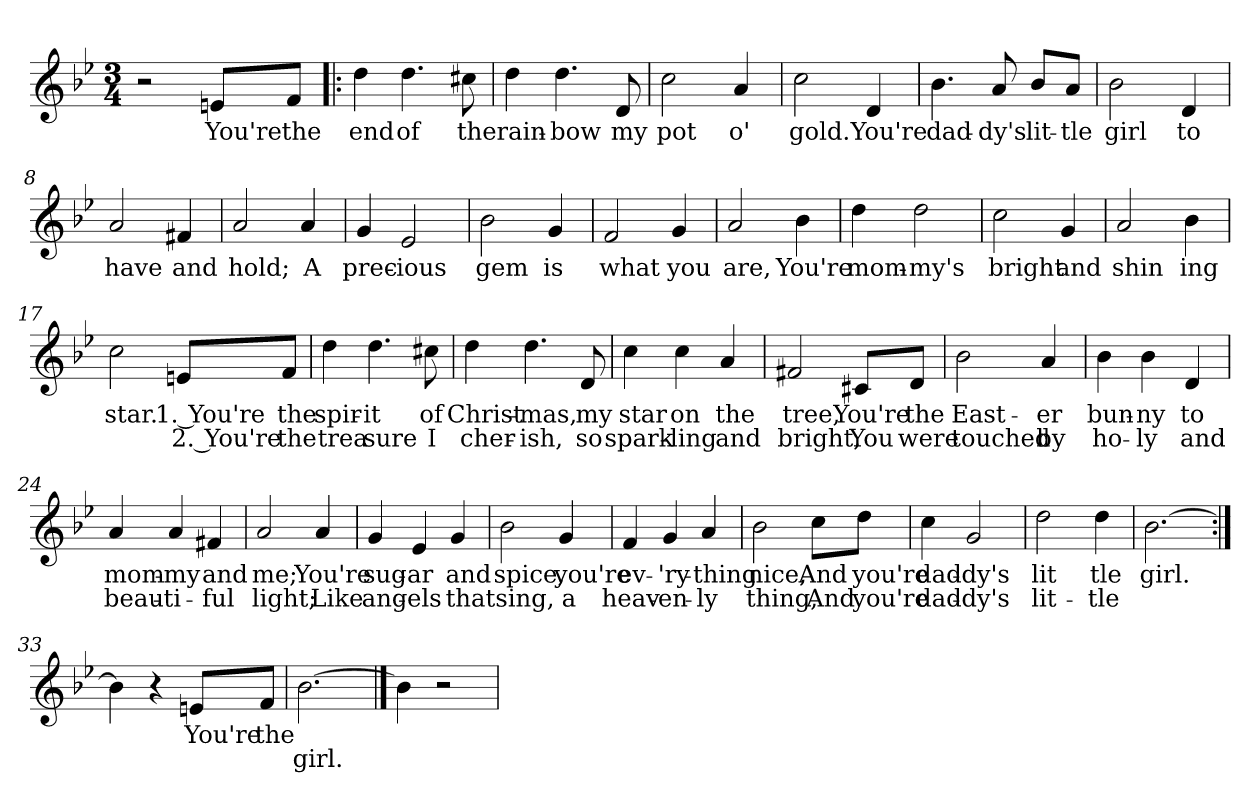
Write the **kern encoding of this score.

**kern	**text	**text
*part1	*part1	*part1
*staff1	*staff1	*staff1
*clefG2	*	*
*k[b-e-]	*	*
*B-:	*	*
*M3/4	*	*
=1	=1	=1
2r	.	.
8en/L	You're	.
8f/J	the	.
=2!|:	=2!|:	=2!|:
4dd\	end	.
4.dd\	of	.
8cc#X\	the	.
=3	=3	=3
4dd\	rain-	.
4.dd\	-bow	.
8d/	my	.
=4	=4	=4
2cc\	pot	.
4a/	o'	.
=5	=5	=5
2cc\	gold.	.
4d/	You're	.
!!LO:LB:g=z
=6	=6	=6
4.b-\	dad-	.
8a/	-dy's	.
8b-/L	lit-	.
8a/J	-tle	.
=7	=7	=7
2b-\	girl	.
4d/	to	.
=8	=8	=8
2a/	have	.
4f#X/	and	.
=9	=9	=9
2a/	hold;	.
4a/	A	.
=10	=10	=10
4g/	prec-	.
2e-/	-ious	.
=11	=11	=11
2b-\	gem	.
4g/	is	.
!!LO:LB:g=z
=12	=12	=12
2f/	what	.
4g/	you	.
=13	=13	=13
2a/	are,	.
4b-\	You're	.
=14	=14	=14
4dd\	mom-	.
2dd\	-my's	.
=15	=15	=15
2cc\	bright	.
4g/	and	.
=16	=16	=16
2a/	shin	.
4b-\	ing	.
!!LO:LB:g=z
=17	=17	=17
2cc\	star.	.
8en/L	1. You're	2. You're
8f/J	the	the
=18	=18	=18
4dd\	spir-	trea
4.dd\	-it	sure
8cc#X\	of	I
=19	=19	=19
4dd\	Christ-	cher-
4.dd\	-mas,	-ish,
8d/	my	so
=20	=20	=20
4cc\	star	spark-
4cc\	on	-ling
4a/	the	and
!!LO:LB:g=z
=21	=21	=21
2f#X/	tree,	bright,
8c#X/L	You're	You
8d/J	the	were
=22	=22	=22
2b-\	East-	touched
4a/	-er	by
=23	=23	=23
4b-\	bun-	ho-
4b-\	-ny	-ly
4d/	to	and
=24	=24	=24
4a/	mom-	beau-
4a/	-my	-ti-
4f#X/	and	-ful
=25	=25	=25
2a/	me;	light;
4a/	You're	Like
!!LO:LB:g=z
=26	=26	=26
4g/	sug-	ang-
4e-/	-ar	-els
4g/	and	that
=27	=27	=27
2b-\	spice,	sing,
4g/	you're	a
=28	=28	=28
4f/	ev-	heav-
4g/	-'ry-	-en-
4a/	-thing	-ly
=29	=29	=29
2b-\	nice,	thing,
8cc\L	And	And
8dd\J	you're	you're
=30	=30	=30
4cc\	dad-	dad-
2g/	-dy's	-dy's
!!LO:LB:g=z
=31	=31	=31
2dd\	lit	lit-
4dd\	tle	-tle
=32	=32	=32
[2.b-\	girl.	.
=33:|!	=33:|!	=33:|!
4b-\]	.	.
4r	.	.
8en/L	You're	.
8f/J	the	.
=34	=34	=34
[2.b-\	.	girl.
==35	==35	==35
4b-\]	.	.
2r	.	.
=	=	=
*-	*-	*-
